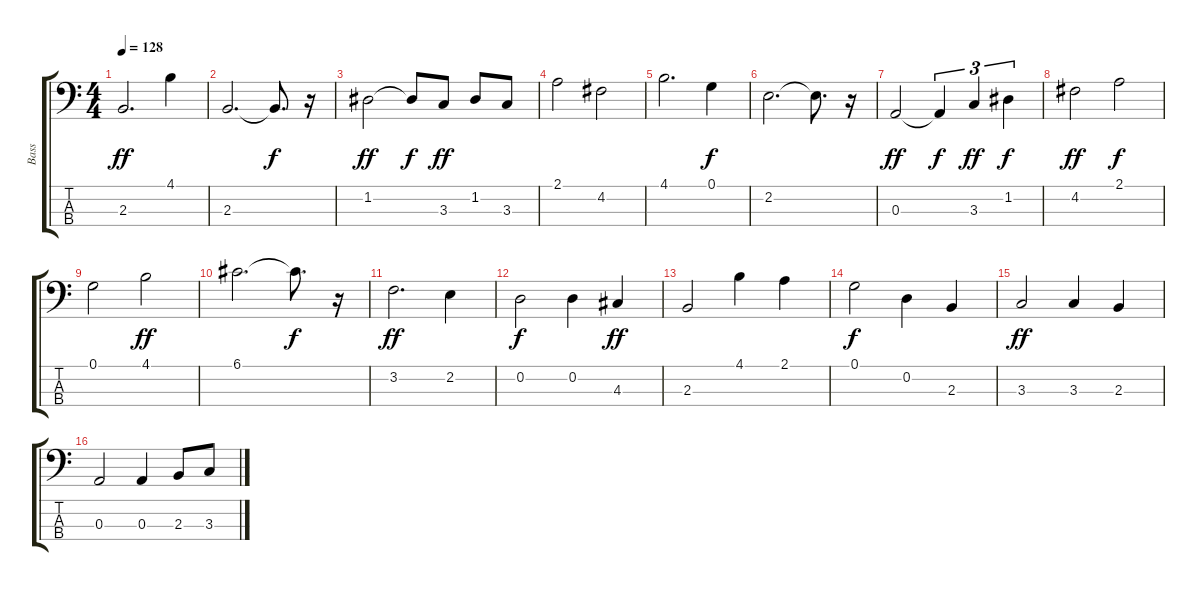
\track ("Bass" "Bass") {instrument electricbassfinger}
\staff {score tabs}
\tuning (G2 D2 A1 E1) {hide}
\ts (4 4)
\tempo 128
\clef f4
\ks c
2.3.2{d dy ff} 4.1.4 |
2.3.2{d} 2.3{t}.8{d dy f} r.16 |
1.2.2{dy ff} 1.2{t}.8{dy f} 3.3.8{dy ff} 1.2.8 3.3.8 |
2.1.2 4.2.2 |
4.1.2{d} 0.1.4{dy f} |
2.2.2{d} 2.2{t}.8{d} r.16 |
0.3.2{dy ff} 0.3{t}.4{tu (3 2) dy f} 3.3.4{tu (3 2) dy ff} 1.2.4{tu (3 2) dy f} |
4.2.2{dy ff} 2.1.2{dy f} |
0.1.2 4.1.2{dy ff} |
6.1.2{d} 6.1{t}.8{d dy f} r.16 |
3.2.2{d dy ff} 2.2.4 |
0.2.2{dy f} 0.2.4 4.3.4{dy ff} |
2.3.2 4.1.4 2.1.4 |
0.1.2{dy f} 0.2.4 2.3.4 |
3.3.2{dy ff} 3.3.4 2.3.4 |
0.3.2 0.3.4 2.3.8 3.3.8
